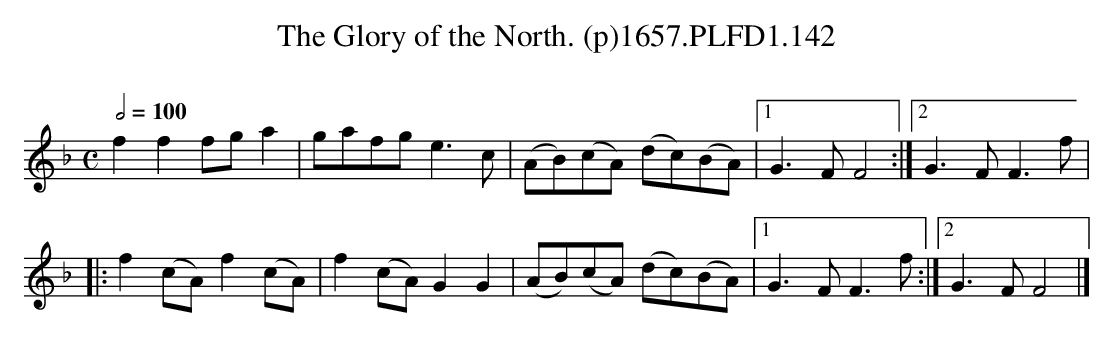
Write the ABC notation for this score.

X:1
T:Glory of the North. (p)1657.PLFD1.142, The
M:C
L:1/8
Q:1/2=100
O:
K:F
f2f2fga2|gafge3c|(AB)(cA) (dc)(BA)|1G3FF4:|2G3FF3f|
|:f2(cA)f2(cA)|f2(cA)G2G2|(AB)(cA) (dc)(BA)|1G3FF3f:|2G3FF4|]
